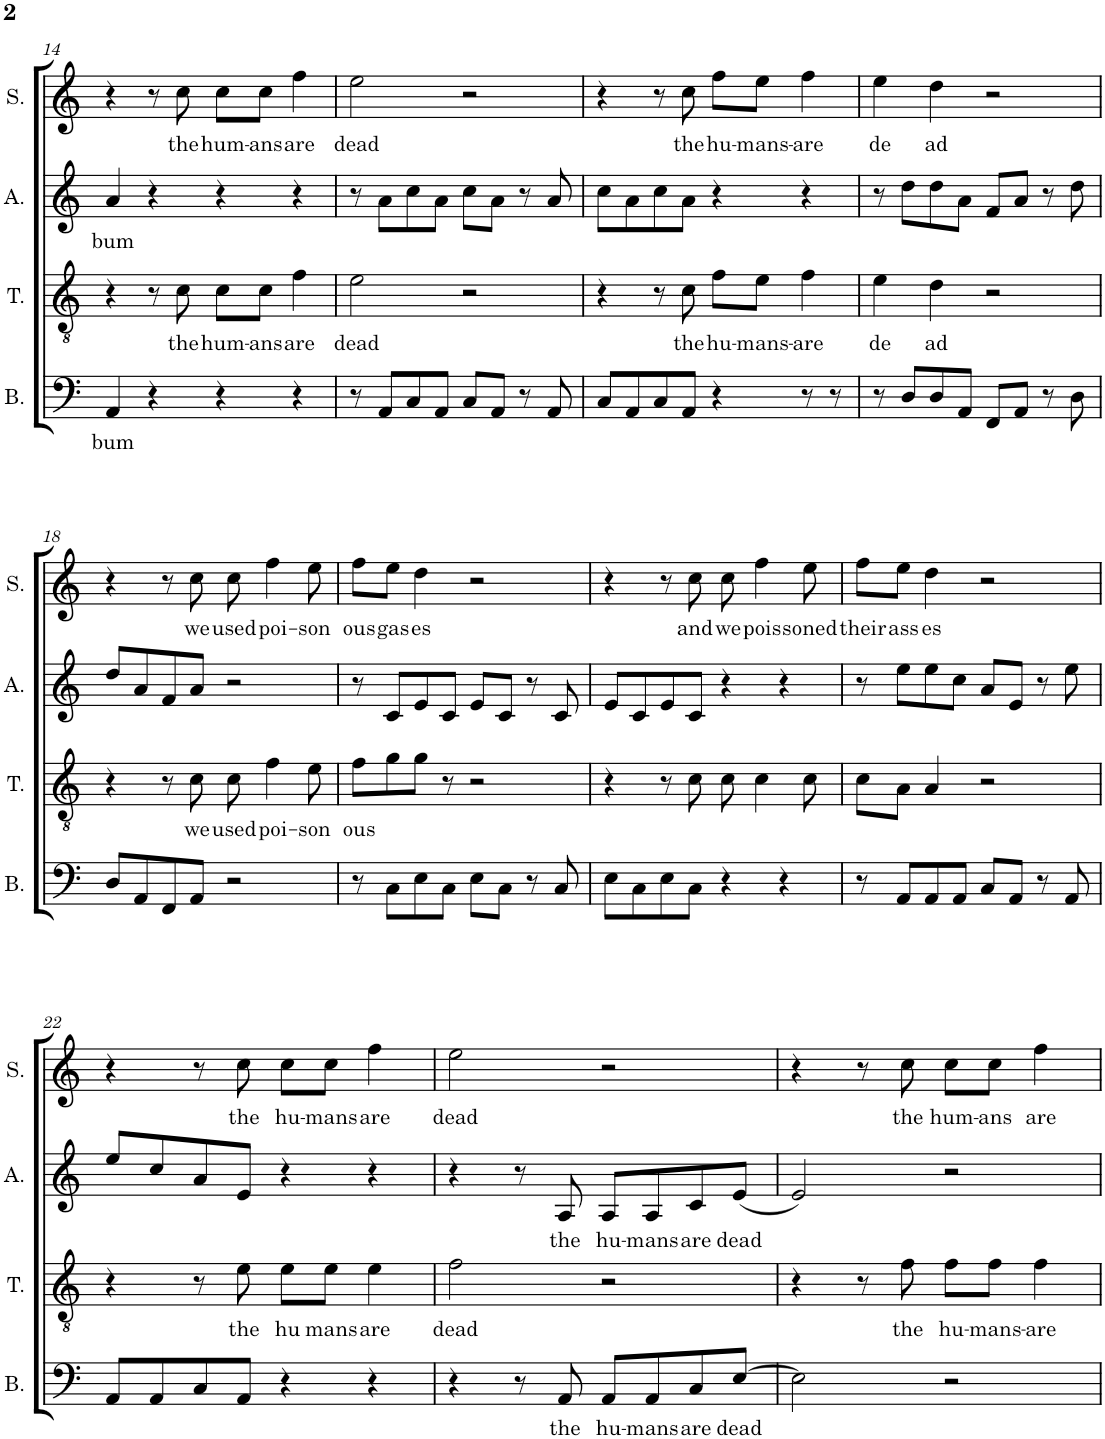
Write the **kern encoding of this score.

**kern	**text	**kern	**text	**kern	**text	**kern	**text
*part4	*part4	*part3	*part3	*part2	*part2	*part1	*part1
*staff4	*staff4	*staff3	*staff3	*staff2	*staff2	*staff1	*staff1
*I"Bass	*	*I"Tenor	*	*I"Alto	*	*I"Soprano	*
*I'B.	*	*I'T.	*	*I'A.	*	*I'S.	*
!!LO:PB:g=z
*clefF4	*	*clefGv2	*	*clefG2	*	*clefG2	*
*k[]	*	*k[]	*	*k[]	*	*k[]	*
*M4/4	*	*M4/4	*	*M4/4	*	*M4/4	*
=14	=14	=14	=14	=14	=14	=14	=14
!	!LO:LY:b	!	!	!	!LO:LY:b	!	!
4AA/	bum	4r	.	4a/	bum	4r	.
4r	.	8r	.	4r	.	8r	.
!	!	!	!LO:LY:b	!	!	!	!LO:LY:b
.	.	8c\	the	.	.	8cc\	the
!	!	!	!LO:LY:b	!	!	!	!LO:LY:b
4r	.	8c\L	hum-	4r	.	8cc\L	hum-
!	!	!	!LO:LY:b	!	!	!	!LO:LY:b
.	.	8c\J	-ans	.	.	8cc\J	-ans
!	!	!	!LO:LY:b	!	!	!	!LO:LY:b
4r	.	4f\	are	4r	.	4ff\	are
=15	=15	=15	=15	=15	=15	=15	=15
!	!	!	!LO:LY:b	!	!	!	!LO:LY:b
8r	.	2e\	dead	8r	.	2ee\	dead
8AA/L	.	.	.	8a\L	.	.	.
8C/	.	.	.	8cc\	.	.	.
8AA/J	.	.	.	8a\J	.	.	.
8C/L	.	2r	.	8cc\L	.	2r	.
8AA/J	.	.	.	8a\J	.	.	.
8r	.	.	.	8r	.	.	.
8AA/	.	.	.	8a/	.	.	.
=16	=16	=16	=16	=16	=16	=16	=16
8C/L	.	4r	.	8cc\L	.	4r	.
8AA/	.	.	.	8a\	.	.	.
8C/	.	8r	.	8cc\	.	8r	.
!	!	!	!LO:LY:b	!	!	!	!LO:LY:b
8AA/J	.	8c\	the	8a\J	.	8cc\	the
!	!	!	!LO:LY:b	!	!	!	!LO:LY:b
4r	.	8f\L	hu-	4r	.	8ff\L	hu-
!	!	!	!LO:LY:b	!	!	!	!LO:LY:b
.	.	8e\J	-mans-	.	.	8ee\J	-mans-
!	!	!	!LO:LY:b	!	!	!	!LO:LY:b
8r	.	4f\	-are	4r	.	4ff\	-are
8r	.	.	.	.	.	.	.
=17	=17	=17	=17	=17	=17	=17	=17
!	!	!	!LO:LY:b	!	!	!	!LO:LY:b
8r	.	4e\	de	8r	.	4ee\	de
8D/L	.	.	.	8dd\L	.	.	.
!	!	!	!LO:LY:b	!	!	!	!LO:LY:b
8D/	.	4d\	ad	8dd\	.	4dd\	ad
8AA/J	.	.	.	8a\J	.	.	.
8FF/L	.	2r	.	8f/L	.	2r	.
8AA/J	.	.	.	8a/J	.	.	.
8r	.	.	.	8r	.	.	.
8D\	.	.	.	8dd\	.	.	.
!!LO:LB:g=z
=18	=18	=18	=18	=18	=18	=18	=18
8D/L	.	4r	.	8dd/L	.	4r	.
8AA/	.	.	.	8a/	.	.	.
8FF/	.	8r	.	8f/	.	8r	.
!	!	!	!LO:LY:b	!	!	!	!LO:LY:b
8AA/J	.	8c\	we	8a/J	.	8cc\	we
!	!	!	!LO:LY:b	!	!	!	!LO:LY:b
2r	.	8c\	used	2r	.	8cc\	used
!	!	!	!LO:LY:b	!	!	!	!LO:LY:b
.	.	4f\	poi-	.	.	4ff\	poi-
!	!	!	!LO:LY:b	!	!	!	!LO:LY:b
.	.	8e\	son	.	.	8ee\	son
=19	=19	=19	=19	=19	=19	=19	=19
!	!	!	!LO:LY:b	!	!	!	!LO:LY:b
8r	.	8f\L	ous	8r	.	8ff\L	ous
!	!	!	!	!	!	!	!LO:LY:b
8C\L	.	8g\	.	8c/L	.	8ee\J	gas
!	!	!	!	!	!	!	!LO:LY:b
8E\	.	8g\J	.	8e/	.	4dd\	es
8C\J	.	8r	.	8c/J	.	.	.
8E\L	.	2r	.	8e/L	.	2r	.
8C\J	.	.	.	8c/J	.	.	.
8r	.	.	.	8r	.	.	.
8C/	.	.	.	8c/	.	.	.
=20	=20	=20	=20	=20	=20	=20	=20
8E\L	.	4r	.	8e/L	.	4r	.
8C\	.	.	.	8c/	.	.	.
8E\	.	8r	.	8e/	.	8r	.
!	!	!	!	!	!	!	!LO:LY:b
8C\J	.	8c\	.	8c/J	.	8cc\	and
!	!	!	!	!	!	!	!LO:LY:b
4r	.	8c\	.	4r	.	8cc\	we
!	!	!	!	!	!	!	!LO:LY:b
.	.	4c\	.	.	.	4ff\	pois
4r	.	.	.	4r	.	.	.
!	!	!	!	!	!	!	!LO:LY:b
.	.	8c\	.	.	.	8ee\	soned
=21	=21	=21	=21	=21	=21	=21	=21
!	!	!	!	!	!	!	!LO:LY:b
8r	.	8c\L	.	8r	.	8ff\L	their
!	!	!	!	!	!	!	!LO:LY:b
8AA/L	.	8A\J	.	8ee\L	.	8ee\J	ass
!	!	!	!	!	!	!	!LO:LY:b
8AA/	.	4A/	.	8ee\	.	4dd\	es
8AA/J	.	.	.	8cc\J	.	.	.
8C/L	.	2r	.	8a/L	.	2r	.
8AA/J	.	.	.	8e/J	.	.	.
8r	.	.	.	8r	.	.	.
8AA/	.	.	.	8ee\	.	.	.
!!LO:LB:g=z
=22	=22	=22	=22	=22	=22	=22	=22
8AA/L	.	4r	.	8ee/L	.	4r	.
8AA/	.	.	.	8cc/	.	.	.
8C/	.	8r	.	8a/	.	8r	.
!	!	!	!LO:LY:b	!	!	!	!LO:LY:b
8AA/J	.	8e\	the	8e/J	.	8cc\	the
!	!	!	!LO:LY:b	!	!	!	!LO:LY:b
4r	.	8e\L	hu	4r	.	8cc\L	hu-
!	!	!	!LO:LY:b	!	!	!	!LO:LY:b
.	.	8e\J	mans	.	.	8cc\J	-mans
!	!	!	!LO:LY:b	!	!	!	!LO:LY:b
4r	.	4e\	are	4r	.	4ff\	are
=23	=23	=23	=23	=23	=23	=23	=23
!	!	!	!LO:LY:b	!	!	!	!LO:LY:b
4r	.	2f\	dead	4r	.	2ee\	dead
8r	.	.	.	8r	.	.	.
!	!LO:LY:b	!	!	!	!LO:LY:b	!	!
8AA/	the	.	.	8A/	the	.	.
!	!LO:LY:b	!	!	!	!LO:LY:b	!	!
8AA/L	hu-	2r	.	8A/L	hu-	2r	.
!	!LO:LY:b	!	!	!	!LO:LY:b	!	!
8AA/	-mans	.	.	8A/	-mans	.	.
!	!LO:LY:b	!	!	!	!LO:LY:b	!	!
8C/	are	.	.	8c/	are	.	.
!	!LO:LY:b	!	!	!	!LO:LY:b	!	!
[8E/J	dead	.	.	(8e/J	dead	.	.
=24	=24	=24	=24	=24	=24	=24	=24
2E\]	.	4r	.	2e/)	.	4r	.
.	.	8r	.	.	.	8r	.
!	!	!	!LO:LY:b	!	!	!	!LO:LY:b
.	.	8f\	the	.	.	8cc\	the
!	!	!	!LO:LY:b	!	!	!	!LO:LY:b
2r	.	8f\L	hu-	2r	.	8cc\L	hum-
!	!	!	!LO:LY:b	!	!	!	!LO:LY:b
.	.	8f\J	-mans-	.	.	8cc\J	-ans
!	!	!	!LO:LY:b	!	!	!	!LO:LY:b
.	.	4f\	-are	.	.	4ff\	are
=	=	=	=	=	=	=	=
*-	*-	*-	*-	*-	*-	*-	*-
